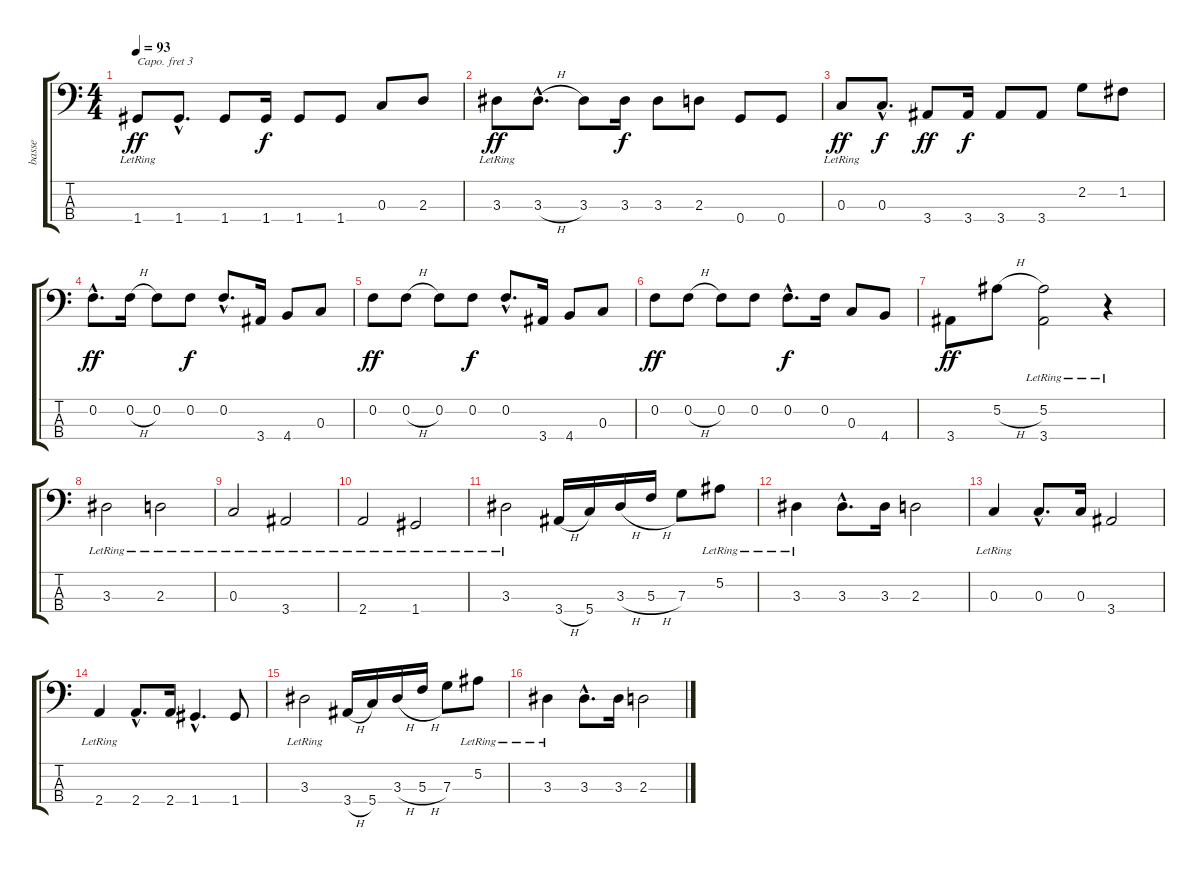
\track ("basse" "basse") {instrument acousticbass}
\staff {score tabs}
\capo 3
\tuning (G2 D2 A1 E1) {hide}
\ts (4 4)
\tempo 93
\clef f4
\ks c
1.4{lr}.8{dy ff} 1.4{hac}.8{d} 1.4.8 1.4.16{dy f} 1.4.8 1.4.8 0.3.8 2.3.8 |
3.3{lr}.8{dy ff} 3.3{h hac}.8{d} 3.3.8 3.3.16{dy f} 3.3.8 2.3.8 0.4.8 0.4.8 |
0.3{lr}.8{dy ff} 0.3{hac}.8{d dy f} 3.4.8{dy ff} 3.4.16{dy f} 3.4.8 3.4.8 2.2.8 1.2.8 |
0.2{hac}.8{d dy ff} 0.2{h}.16 0.2.8 0.2.8{dy f} 0.2{hac}.8{d} 3.4.16 4.4.8 0.3.8 |
0.2.8{dy ff} 0.2{h}.8 0.2.8 0.2.8{dy f} 0.2{hac}.8{d} 3.4.16 4.4.8 0.3.8 |
0.2.8{dy ff} 0.2{h}.8 0.2.8 0.2.8 0.2{hac}.8{d dy f} 0.2.16 0.3.8 4.4.8 |
3.4.8{dy ff} 5.2{h}.8 (5.2{lr} 3.4{lr}).2 r.4 |
3.3{lr}.2{volume 12 instrument electricbassfinger} 2.3{lr}.2 |
0.3{lr}.2 3.4{lr}.2 |
2.4{lr}.2 1.4{lr}.2 |
3.3{lr}.2 3.4{h}.16 5.4.16 3.3{h}.16 5.3{h}.16 7.3.8 5.2{lr}.8 |
3.3{lr}.4 3.3{hac}.8{d} 3.3.16 2.3.2 |
0.3{lr}.4 0.3{hac}.8{d} 0.3.16 3.4.2 |
2.4{lr}.4 2.4{hac}.8{d} 2.4.16 1.4{hac}.4{d} 1.4.8 |
3.3{lr}.2 3.4{h}.16 5.4.16 3.3{h}.16 5.3{h}.16 7.3.8 5.2{lr}.8 |
3.3{lr}.4 3.3{hac}.8{d} 3.3.16 2.3.2
